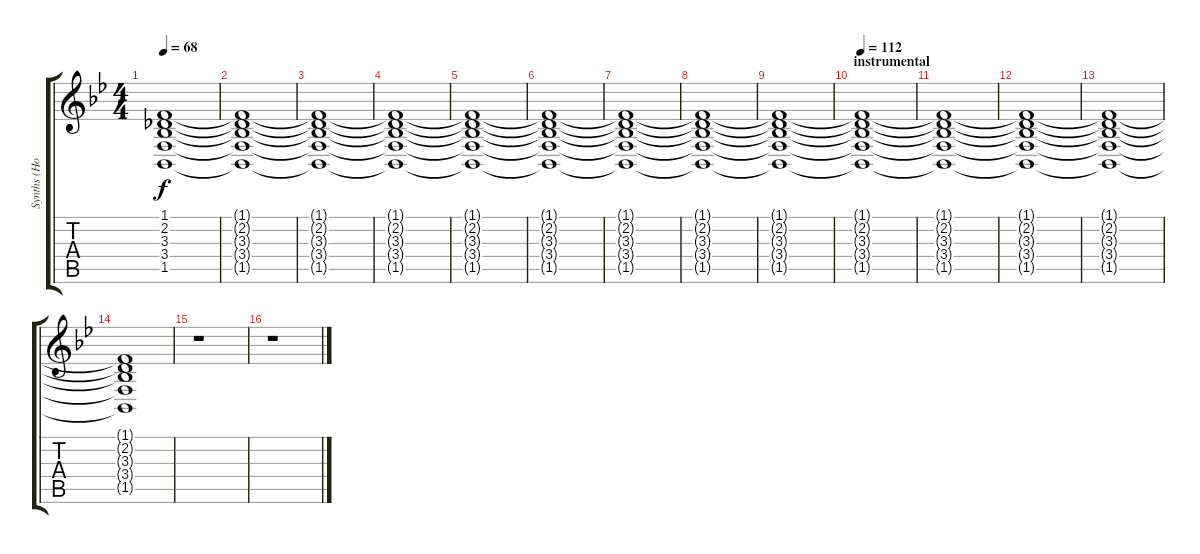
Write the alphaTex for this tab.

\track ("Synths (Hogson)" "Synths (Ho") {instrument stringensemble1}
\staff {score tabs}
\tuning (E4 B3 G3 D3 A2 E2) {hide}
\ts (4 4)
\tempo 68
\clef g2
\ks bb
(1.1{t} 2.2{t} 3.3{t} 3.4{t} 1.5{t}).1{dy f} |
(1.1{t} 2.2{t} 3.3{t} 3.4{t} 1.5{t}).1 |
(1.1{t} 2.2{t} 3.3{t} 3.4{t} 1.5{t}).1 |
(1.1{t} 2.2{t} 3.3{t} 3.4{t} 1.5{t}).1 |
(1.1{t} 2.2{t} 3.3{t} 3.4{t} 1.5{t}).1 |
(1.1{t} 2.2{t} 3.3{t} 3.4{t} 1.5{t}).1 |
(1.1{t} 2.2{t} 3.3{t} 3.4{t} 1.5{t}).1 |
(1.1{t} 2.2{t} 3.3{t} 3.4{t} 1.5{t}).1 |
(1.1{t} 2.2{t} 3.3{t} 3.4{t} 1.5{t}).1 |
\section ("" "instrumental")
\tempo 112
(1.1{t} 2.2{t} 3.3{t} 3.4{t} 1.5{t}).1 |
(1.1{t} 2.2{t} 3.3{t} 3.4{t} 1.5{t}).1{volume 0} |
(1.1{t} 2.2{t} 3.3{t} 3.4{t} 1.5{t}).1 |
(1.1{t} 2.2{t} 3.3{t} 3.4{t} 1.5{t}).1 |
(1.1{t} 2.2{t} 3.3{t} 3.4{t} 1.5{t}).1 |
r.1 |
r.1
